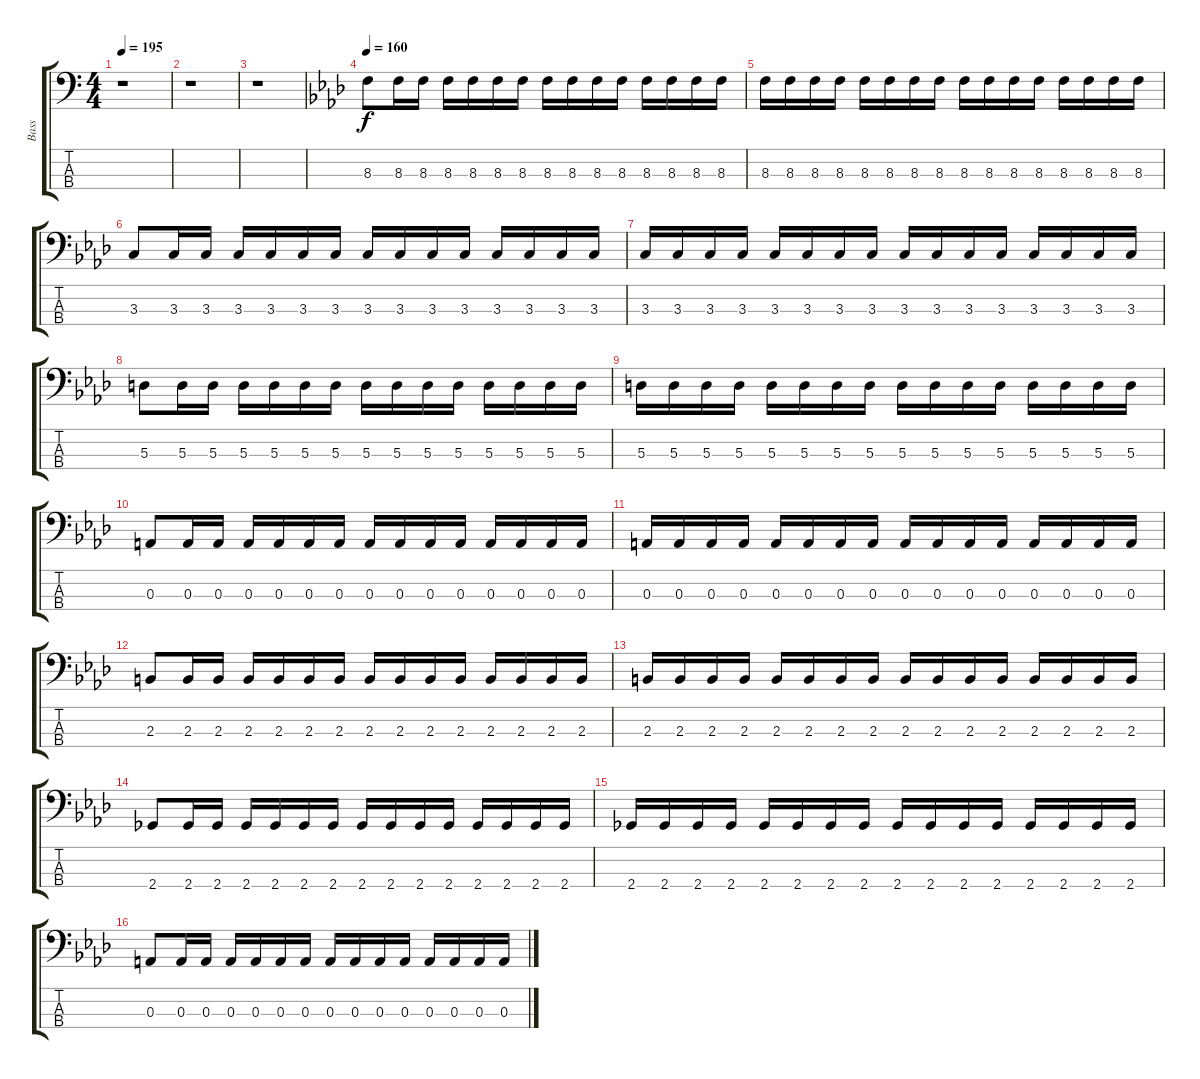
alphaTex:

\track ("Bass" "Bass") {instrument electricbassfinger}
\staff {score tabs}
\tuning (G2 D2 A1 E1) {hide}
\ts (4 4)
\tempo 195
\clef f4
\ks c
r.1{dy f} |
r.1 |
r.1 |
\section ("" "")
\tempo 160
\ks fminor
8.3.8 8.3.16 8.3.16 8.3.16 8.3.16 8.3.16 8.3.16 8.3.16 8.3.16 8.3.16 8.3.16 8.3.16 8.3.16 8.3.16 8.3.16 |
8.3.16 8.3.16 8.3.16 8.3.16 8.3.16 8.3.16 8.3.16 8.3.16 8.3.16 8.3.16 8.3.16 8.3.16 8.3.16 8.3.16 8.3.16 8.3.16 |
3.3.8 3.3.16 3.3.16 3.3.16 3.3.16 3.3.16 3.3.16 3.3.16 3.3.16 3.3.16 3.3.16 3.3.16 3.3.16 3.3.16 3.3.16 |
3.3.16 3.3.16 3.3.16 3.3.16 3.3.16 3.3.16 3.3.16 3.3.16 3.3.16 3.3.16 3.3.16 3.3.16 3.3.16 3.3.16 3.3.16 3.3.16 |
5.3.8 5.3.16 5.3.16 5.3.16 5.3.16 5.3.16 5.3.16 5.3.16 5.3.16 5.3.16 5.3.16 5.3.16 5.3.16 5.3.16 5.3.16 |
5.3.16 5.3.16 5.3.16 5.3.16 5.3.16 5.3.16 5.3.16 5.3.16 5.3.16 5.3.16 5.3.16 5.3.16 5.3.16 5.3.16 5.3.16 5.3.16 |
0.3.8 0.3.16 0.3.16 0.3.16 0.3.16 0.3.16 0.3.16 0.3.16 0.3.16 0.3.16 0.3.16 0.3.16 0.3.16 0.3.16 0.3.16 |
0.3.16 0.3.16 0.3.16 0.3.16 0.3.16 0.3.16 0.3.16 0.3.16 0.3.16 0.3.16 0.3.16 0.3.16 0.3.16 0.3.16 0.3.16 0.3.16 |
2.3.8 2.3.16 2.3.16 2.3.16 2.3.16 2.3.16 2.3.16 2.3.16 2.3.16 2.3.16 2.3.16 2.3.16 2.3.16 2.3.16 2.3.16 |
2.3.16 2.3.16 2.3.16 2.3.16 2.3.16 2.3.16 2.3.16 2.3.16 2.3.16 2.3.16 2.3.16 2.3.16 2.3.16 2.3.16 2.3.16 2.3.16 |
2.4.8 2.4.16 2.4.16 2.4.16 2.4.16 2.4.16 2.4.16 2.4.16 2.4.16 2.4.16 2.4.16 2.4.16 2.4.16 2.4.16 2.4.16 |
2.4.16 2.4.16 2.4.16 2.4.16 2.4.16 2.4.16 2.4.16 2.4.16 2.4.16 2.4.16 2.4.16 2.4.16 2.4.16 2.4.16 2.4.16 2.4.16 |
0.3.8 0.3.16 0.3.16 0.3.16 0.3.16 0.3.16 0.3.16 0.3.16 0.3.16 0.3.16 0.3.16 0.3.16 0.3.16 0.3.16 0.3.16
